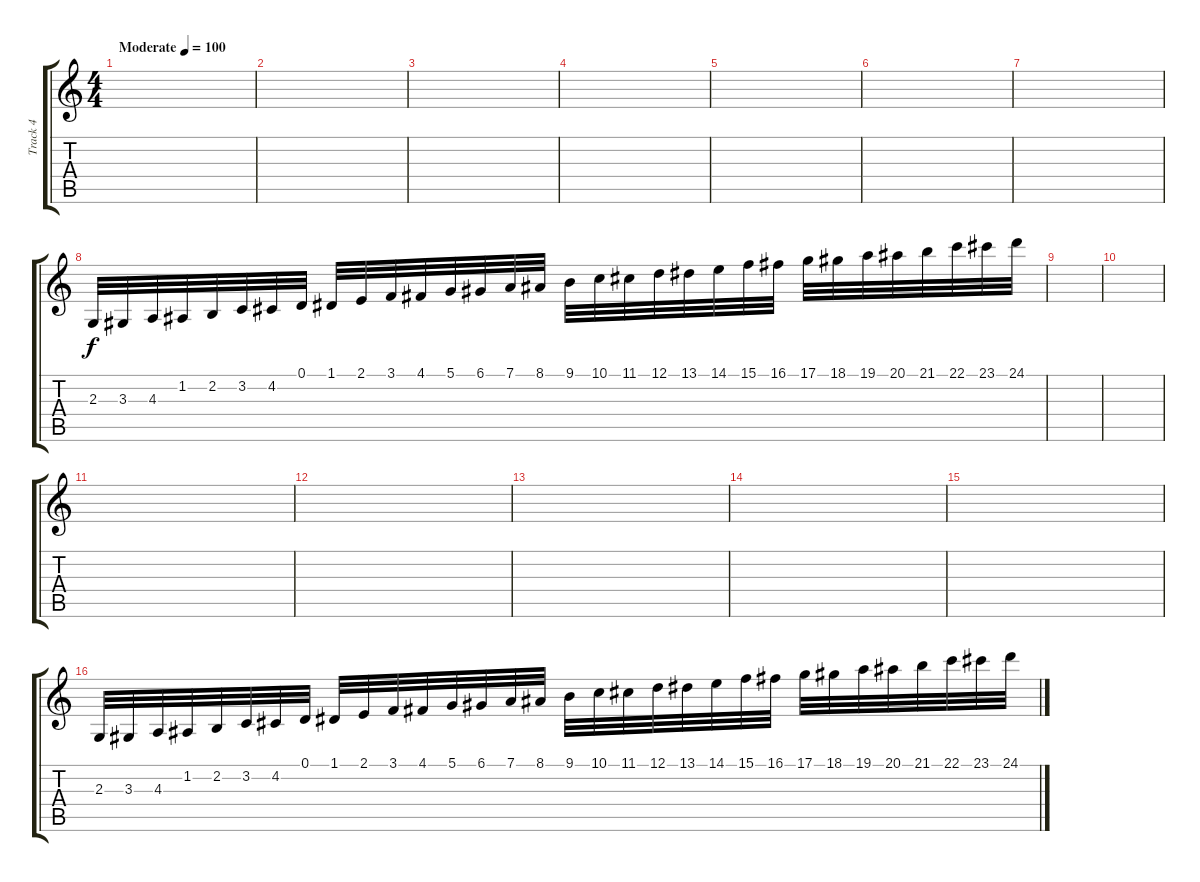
\track ("Track 4" "Track 4") {instrument pad7halo}
\staff {score tabs}
\tuning (D4 A3 F3 C3 G2 C2) {hide}
\ts (4 4)
\tempo (100 "Moderate")
\clef g2
\ks c
|
|
|
|
|
|
|
2.3.32 3.3.32 4.3.32 1.2.32 2.2.32 3.2.32 4.2.32 0.1.32 1.1.32 2.1.32 3.1.32 4.1.32 5.1.32 6.1.32 7.1.32 8.1.32 9.1.32 10.1.32 11.1.32 12.1.32 13.1.32 14.1.32 15.1.32 16.1.32 17.1.32 18.1.32 19.1.32 20.1.32 21.1.32 22.1.32 23.1.32 24.1.32 |
|
|
|
|
|
|
|
2.3.32 3.3.32 4.3.32 1.2.32 2.2.32 3.2.32 4.2.32 0.1.32 1.1.32 2.1.32 3.1.32 4.1.32 5.1.32 6.1.32 7.1.32 8.1.32 9.1.32 10.1.32 11.1.32 12.1.32 13.1.32 14.1.32 15.1.32 16.1.32 17.1.32 18.1.32 19.1.32 20.1.32 21.1.32 22.1.32 23.1.32 24.1.32
